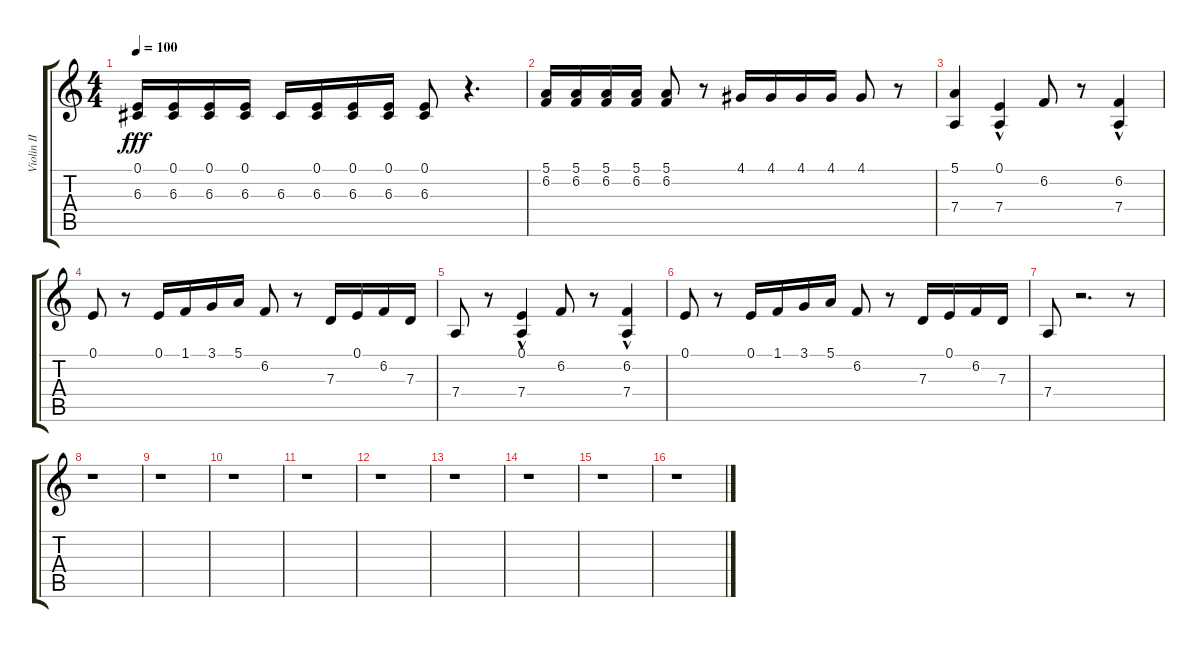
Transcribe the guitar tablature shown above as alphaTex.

\track ("Violin II" "Violin II") {instrument stringensemble1}
\staff {score tabs}
\tuning (E4 B3 G3 D3 A2 E2) {hide}
\ts (4 4)
\tempo 100
\clef g2
\ks c
(0.1 6.3).16{dy fff} (0.1 6.3).16 (0.1 6.3).16 (0.1 6.3).16 6.3.16 (0.1 6.3).16 (0.1 6.3).16 (0.1 6.3).16 (0.1 6.3).8 r.4{d} |
(5.1 6.2).16 (5.1 6.2).16 (5.1 6.2).16 (5.1 6.2).16 (5.1 6.2).8 r.8 4.1.16 4.1.16 4.1.16 4.1.16 4.1.8 r.8 |
(5.1 7.4).4 (0.1 7.4{hac}).4 6.2.8 r.8 (6.2 7.4{hac}).4 |
0.1.8 r.8 0.1.16 1.1.16 3.1.16 5.1.16 6.2.8 r.8 7.3.16 0.1.16 6.2.16 7.3.16 |
7.4.8 r.8 (0.1 7.4{hac}).4 6.2.8 r.8 (6.2 7.4{hac}).4 |
0.1.8 r.8 0.1.16 1.1.16 3.1.16 5.1.16 6.2.8 r.8 7.3.16 0.1.16 6.2.16 7.3.16 |
7.4.8 r.2{d} r.8 |
r.1 |
r.1 |
r.1 |
r.1 |
r.1 |
r.1 |
r.1 |
r.1 |
r.1
